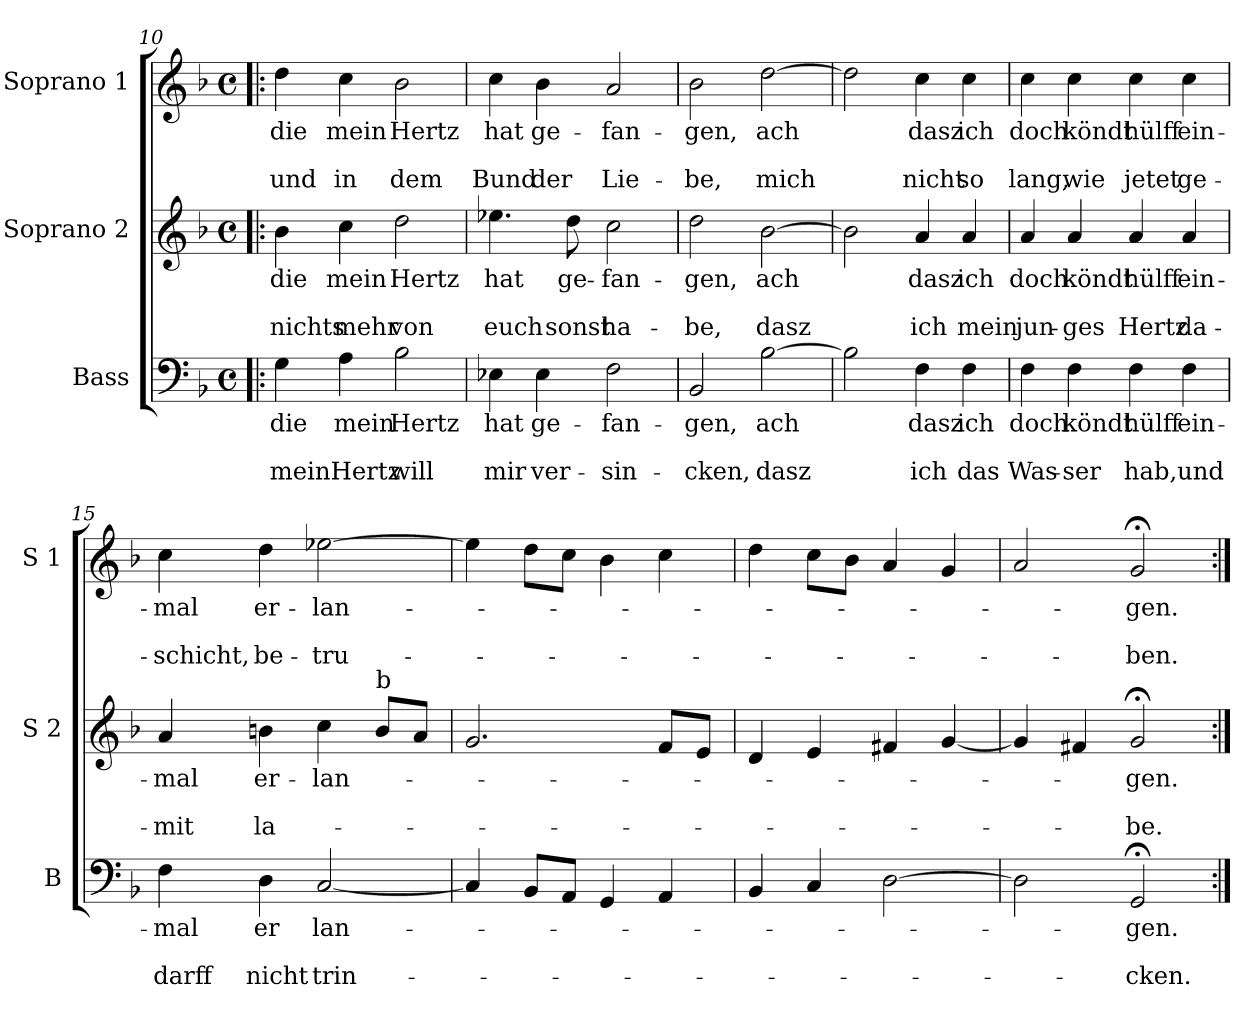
**kern	**text	**text	**text	**kern	**text	**text	**text	**kern	**text	**text	**text
*part3	*part3	*part3	*part3	*part2	*part2	*part2	*part2	*part1	*part1	*part1	*part1
*staff3	*staff3	*staff3	*staff3	*staff2	*staff2	*staff2	*staff2	*staff1	*staff1	*staff1	*staff1
*I"Bass	*	*	*	*I"Soprano 2	*	*	*	*I"Soprano 1	*	*	*
*I'B	*	*	*	*I'S 2	*	*	*	*I'S 1	*	*	*
!!LO:PB:g=z
*clefF4	*	*	*	*clefG2	*	*	*	*clefG2	*	*	*
*k[b-]	*	*	*	*k[b-]	*	*	*	*k[b-]	*	*	*
*F:	*	*	*	*F:	*	*	*	*F:	*	*	*
*M4/4	*	*	*	*M4/4	*	*	*	*M4/4	*	*	*
*met(c)	*	*	*	*met(c)	*	*	*	*met(c)	*	*	*
=10!|:	=10!|:	=10!|:	=10!|:	=10!|:	=10!|:	=10!|:	=10!|:	=10!|:	=10!|:	=10!|:	=10!|:
!	!LO:LY:b	!	!LO:LY:b	!	!LO:LY:b	!	!LO:LY:b	!	!LO:LY:b	!	!LO:LY:b
4G\	die	.	mein	4b-\	die	.	nichts	4dd\	die	.	und
!	!LO:LY:b	!	!LO:LY:b	!	!LO:LY:b	!	!LO:LY:b	!	!LO:LY:b	!	!LO:LY:b
4A\	mein	.	Hertz	4cc\	mein	.	mehr	4cc\	mein	.	in
!	!LO:LY:b	!	!LO:LY:b	!	!LO:LY:b	!	!LO:LY:b	!	!LO:LY:b	!	!LO:LY:b
2B-\	Hertz	.	will	2dd\	Hertz	.	von	2b-\	Hertz	.	dem
=11	=11	=11	=11	=11	=11	=11	=11	=11	=11	=11	=11
!	!LO:LY:b	!	!LO:LY:b	!	!LO:LY:b	!	!LO:LY:b	!	!LO:LY:b	!	!LO:LY:b
4E-X\	hat	.	mir	4.ee-X\	hat	.	euch	4cc\	hat	.	Bund
!	!LO:LY:b	!	!LO:LY:b	!	!	!	!	!	!LO:LY:b	!	!LO:LY:b
4E-\	ge-	.	ver-	.	.	.	.	4b-\	ge-	.	der
!	!	!	!	!	!LO:LY:b	!	!LO:LY:b	!	!	!	!
.	.	.	.	8dd\	ge-	.	sonst	.	.	.	.
!	!LO:LY:b	!	!LO:LY:b	!	!LO:LY:b	!	!LO:LY:b	!	!LO:LY:b	!	!LO:LY:b
2F\	-fan-	.	-sin-	2cc\	-fan-	.	ha-	2a/	-fan-	.	Lie-
=12	=12	=12	=12	=12	=12	=12	=12	=12	=12	=12	=12
!	!LO:LY:b	!	!LO:LY:b	!	!LO:LY:b	!	!LO:LY:b	!	!LO:LY:b	!	!LO:LY:b
2BB-/	-gen,	.	-cken,	2dd\	-gen,	.	-be,	2b-\	-gen,	.	-be,
!	!LO:LY:b	!	!LO:LY:b	!	!LO:LY:b	!	!LO:LY:b	!	!LO:LY:b	!	!LO:LY:b
[2B-\	ach	.	dasz	[2b-\	ach	.	dasz	[2dd\	ach	.	mich
=13	=13	=13	=13	=13	=13	=13	=13	=13	=13	=13	=13
2B-\]	.	.	.	2b-\]	.	.	.	2dd\]	.	.	.
!	!LO:LY:b	!	!LO:LY:b	!	!LO:LY:b	!	!LO:LY:b	!	!LO:LY:b	!	!LO:LY:b
4F\	dasz	.	ich	4a/	dasz	.	ich	4cc\	dasz	.	nicht
!	!LO:LY:b	!	!LO:LY:b	!	!LO:LY:b	!	!LO:LY:b	!	!LO:LY:b	!	!LO:LY:b
4F\	ich	.	das	4a/	ich	.	mein	4cc\	ich	.	so
=14	=14	=14	=14	=14	=14	=14	=14	=14	=14	=14	=14
!	!LO:LY:b	!	!LO:LY:b	!	!LO:LY:b	!	!LO:LY:b	!	!LO:LY:b	!	!LO:LY:b
4F\	doch	.	Was-	4a/	doch	.	jun-	4cc\	doch	.	lang,
!	!LO:LY:b	!	!LO:LY:b	!	!LO:LY:b	!	!LO:LY:b	!	!LO:LY:b	!	!LO:LY:b
4F\	köndt	.	-ser	4a/	köndt	.	-ges	4cc\	köndt	.	wie
!	!LO:LY:b	!	!LO:LY:b	!	!LO:LY:b	!	!LO:LY:b	!	!LO:LY:b	!	!LO:LY:b
4F\	hülff	.	hab,	4a/	hülff	.	Hertz	4cc\	hülff	.	jetet
!	!LO:LY:b	!	!LO:LY:b	!	!LO:LY:b	!	!LO:LY:b	!	!LO:LY:b	!	!LO:LY:b
4F\	ein-	.	und	4a/	ein-	.	da-	4cc\	ein-	.	ge-
!!LO:LB:g=z
=15	=15	=15	=15	=15	=15	=15	=15	=15	=15	=15	=15
!	!LO:LY:b	!	!LO:LY:b	!	!LO:LY:b	!	!LO:LY:b	!	!LO:LY:b	!	!LO:LY:b
4F\	-mal	.	darff	4a/	-mal	.	-mit	4cc\	-mal	.	-schicht,
!	!LO:LY:b	!	!LO:LY:b	!	!LO:LY:b	!	!LO:LY:b	!	!LO:LY:b	!	!LO:LY:b
4D\	er	.	nicht	4bn\	er-	.	la-	4dd\	er-	.	be-
!	!LO:LY:b	!	!LO:LY:b	!	!LO:LY:b	!	!	!	!LO:LY:b	!	!LO:LY:b
[2C/	lan-	.	trin-	4cc\	-lan-	.	.	[2ee-X\	-lan-	.	-tru-
!	!	!	!	!LO:TX:a:t=b	!	!	!	!	!	!	!
.	.	.	.	8b/L	.	.	.	.	.	.	.
.	.	.	.	8a/J	.	.	.	.	.	.	.
=16	=16	=16	=16	=16	=16	=16	=16	=16	=16	=16	=16
4C/]	.	.	.	2.g/	.	.	.	4ee-\]	.	.	.
8BB-/L	.	.	.	.	.	.	.	8dd\L	.	.	.
8AA/J	.	.	.	.	.	.	.	8cc\J	.	.	.
4GG/	.	.	.	.	.	.	.	4b-\	.	.	.
4AA/	.	.	.	8f/L	.	.	.	4cc\	.	.	.
.	.	.	.	8e/J	.	.	.	.	.	.	.
=17	=17	=17	=17	=17	=17	=17	=17	=17	=17	=17	=17
4BB-/	.	.	.	4d/	.	.	.	4dd\	.	.	.
4C/	.	.	.	4e/	.	.	.	8cc\L	.	.	.
.	.	.	.	.	.	.	.	8b-\J	.	.	.
[2D\	.	.	.	4f#X/	.	.	.	4a/	.	.	.
.	.	.	.	[4g/	.	.	.	4g/	.	.	.
=18	=18	=18	=18	=18	=18	=18	=18	=18	=18	=18	=18
2D\]	.	.	.	4g/]	.	.	.	2a/	.	.	.
.	.	.	.	4f#X/	.	.	.	.	.	.	.
!	!LO:LY:b	!	!LO:LY:b	!	!LO:LY:b	!	!LO:LY:b	!	!LO:LY:b	!	!LO:LY:b
2GG;</	-gen.	.	-cken.	2g;</	-gen.	.	-be.	2g;</	-gen.	.	-ben.
=:|!	=:|!	=:|!	=:|!	=:|!	=:|!	=:|!	=:|!	=:|!	=:|!	=:|!	=:|!
*-	*-	*-	*-	*-	*-	*-	*-	*-	*-	*-	*-
